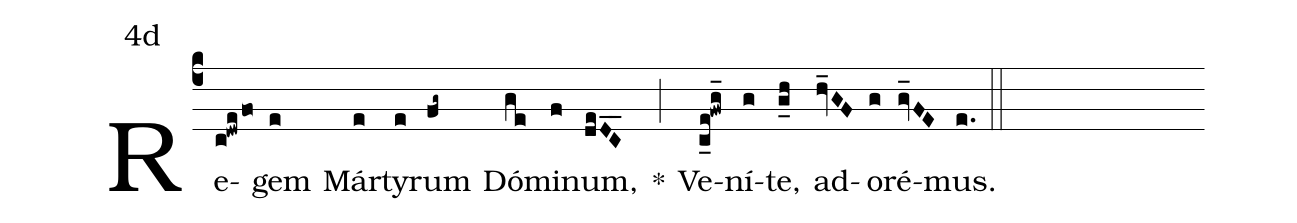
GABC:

mode:4d;
%%
(c4) Re(c!dwe/fo)gem(e) Már(e)ty(e)rum(fg~) Dó(ge)mi(f)num,(deDC__) <sp>*</sp>(;) Ve(c_e!fwg_)ní(g)te,(g_h) ad(hv_GF)o(g)ré(gv_FE)mus.(e.) (::)
